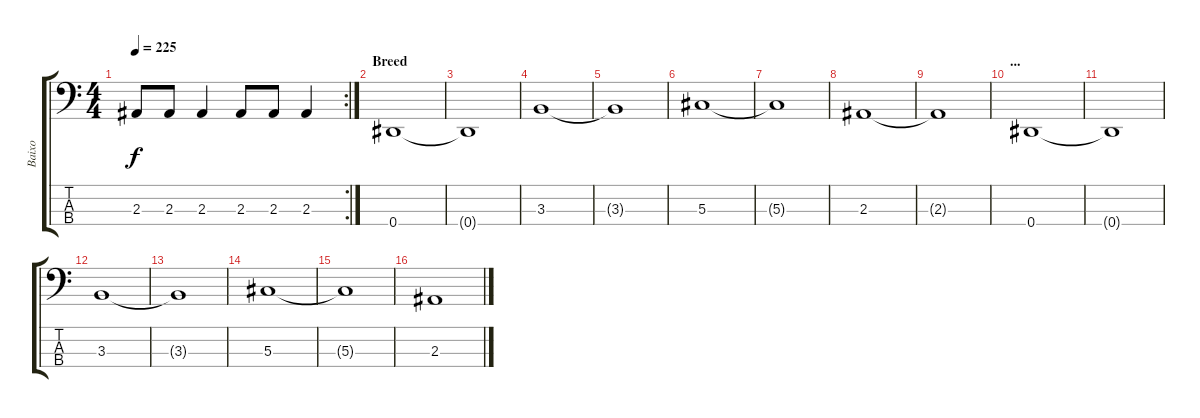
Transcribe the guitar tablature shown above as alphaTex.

\track ("Baixo" "Baixo") {instrument electricbasspick}
\staff {score tabs}
\tuning (Gb2 Db2 Ab1 Eb1) {hide}
\rc 2
\ts (4 4)
\tempo 225
\clef f4
\ks c
2.3{t}.8{dy f} 2.3.8 2.3.4 2.3.8 2.3.8 2.3.4 |
\section ("" "Breed")
0.4.1 |
0.4{t}.1 |
3.3.1 |
3.3{t}.1 |
5.3.1 |
5.3{t}.1 |
2.3.1 |
2.3{t}.1 |
\section ("" "...")
0.4.1 |
0.4{t}.1 |
3.3.1 |
3.3{t}.1 |
5.3.1 |
5.3{t}.1 |
2.3.1
